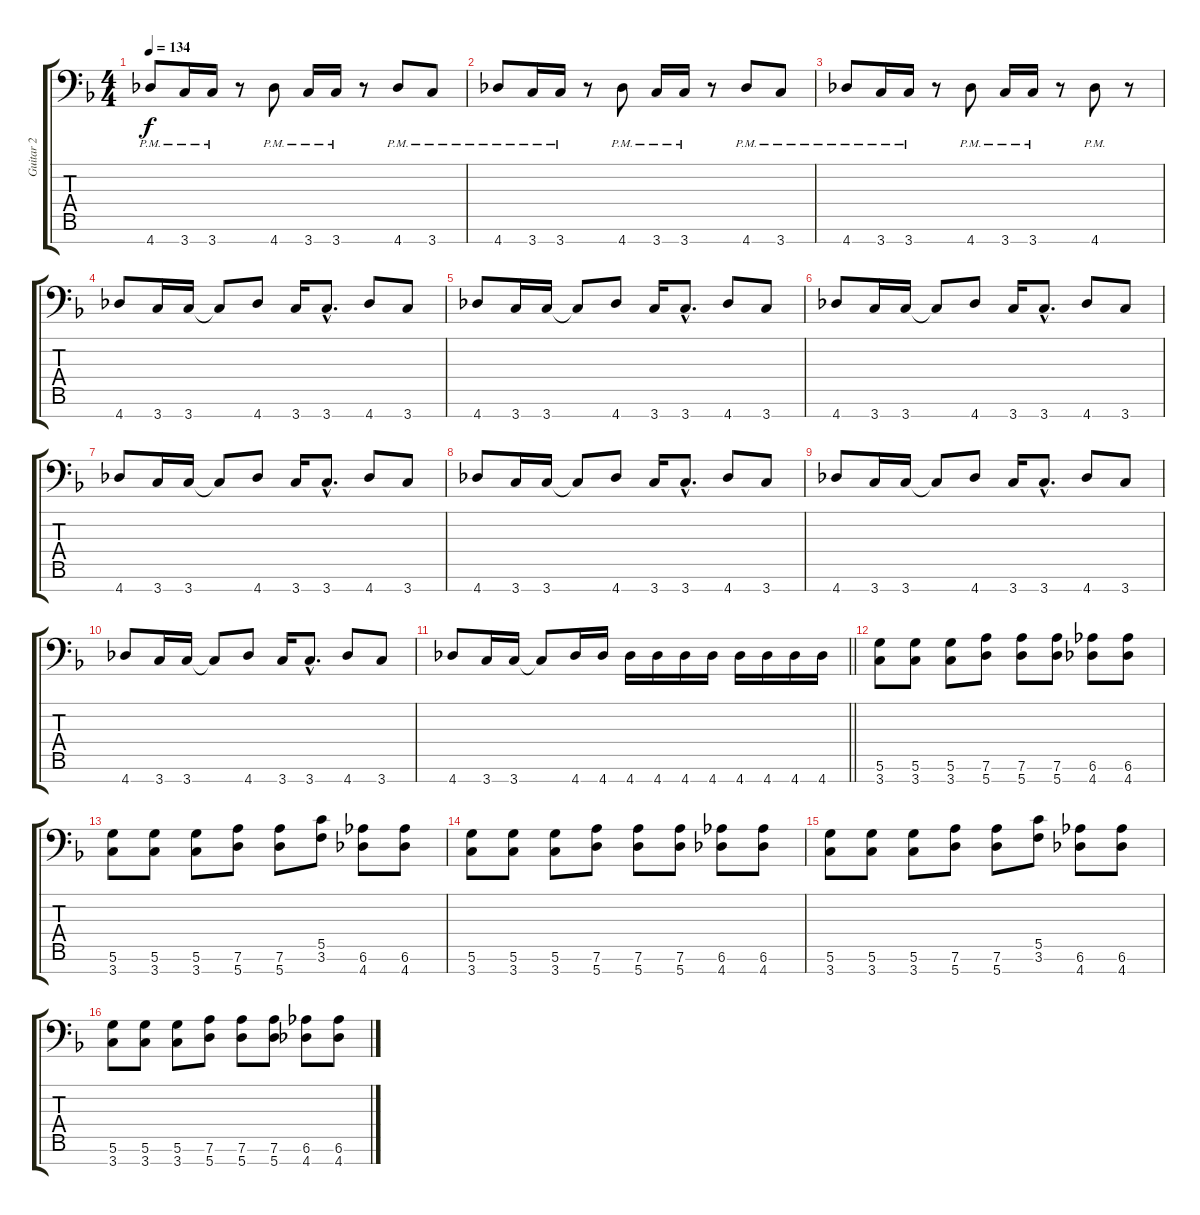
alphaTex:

\track ("Guitar 2" "Guitar 2") {instrument overdrivenguitar}
\staff {score tabs}
\tuning (D4 A3 F3 C3 G2 D2 A1) {hide}
\ts (4 4)
\tempo 134
\clef f4
\ks dminor
4.7{pm}.8{dy f} 3.7{pm}.16 3.7{pm}.16 r.8 4.7{pm}.8 3.7{pm}.16 3.7{pm}.16 r.8 4.7{pm}.8 3.7{pm}.8 |
4.7{pm}.8 3.7{pm}.16 3.7{pm}.16 r.8 4.7{pm}.8 3.7{pm}.16 3.7{pm}.16 r.8 4.7{pm}.8 3.7{pm}.8 |
4.7{pm}.8 3.7{pm}.16 3.7{pm}.16 r.8 4.7{pm}.8 3.7{pm}.16 3.7{pm}.16 r.8 4.7{pm}.8 r.8 |
4.7.8 3.7.16 3.7.16 3.7{t}.8 4.7.8 3.7.16 3.7{hac}.8{d} 4.7.8 3.7.8 |
4.7.8 3.7.16 3.7.16 3.7{t}.8 4.7.8 3.7.16 3.7{hac}.8{d} 4.7.8 3.7.8 |
4.7.8 3.7.16 3.7.16 3.7{t}.8 4.7.8 3.7.16 3.7{hac}.8{d} 4.7.8 3.7.8 |
4.7.8 3.7.16 3.7.16 3.7{t}.8 4.7.8 3.7.16 3.7{hac}.8{d} 4.7.8 3.7.8 |
4.7.8 3.7.16 3.7.16 3.7{t}.8 4.7.8 3.7.16 3.7{hac}.8{d} 4.7.8 3.7.8 |
4.7.8 3.7.16 3.7.16 3.7{t}.8 4.7.8 3.7.16 3.7{hac}.8{d} 4.7.8 3.7.8 |
4.7.8 3.7.16 3.7.16 3.7{t}.8 4.7.8 3.7.16 3.7{hac}.8{d} 4.7.8 3.7.8 |
\barLineRight lightlight
4.7.8 3.7.16 3.7.16 3.7{t}.8 4.7.16 4.7.16 4.7.16 4.7.16 4.7.16 4.7.16 4.7.16 4.7.16 4.7.16 4.7.16 |
(5.6 3.7).8 (5.6 3.7).8 (5.6 3.7).8 (7.6 5.7).8 (7.6 5.7).8 (7.6 5.7).8 (6.6 4.7).8 (6.6 4.7).8 |
(5.6 3.7).8 (5.6 3.7).8 (5.6 3.7).8 (7.6 5.7).8 (7.6 5.7).8 (5.5 3.6).8 (6.6 4.7).8 (6.6 4.7).8 |
(5.6 3.7).8 (5.6 3.7).8 (5.6 3.7).8 (7.6 5.7).8 (7.6 5.7).8 (7.6 5.7).8 (6.6 4.7).8 (6.6 4.7).8 |
(5.6 3.7).8 (5.6 3.7).8 (5.6 3.7).8 (7.6 5.7).8 (7.6 5.7).8 (5.5 3.6).8 (6.6 4.7).8 (6.6 4.7).8 |
(5.6 3.7).8 (5.6 3.7).8 (5.6 3.7).8 (7.6 5.7).8 (7.6 5.7).8 (7.6 5.7).8 (6.6 4.7).8 (6.6 4.7).8
